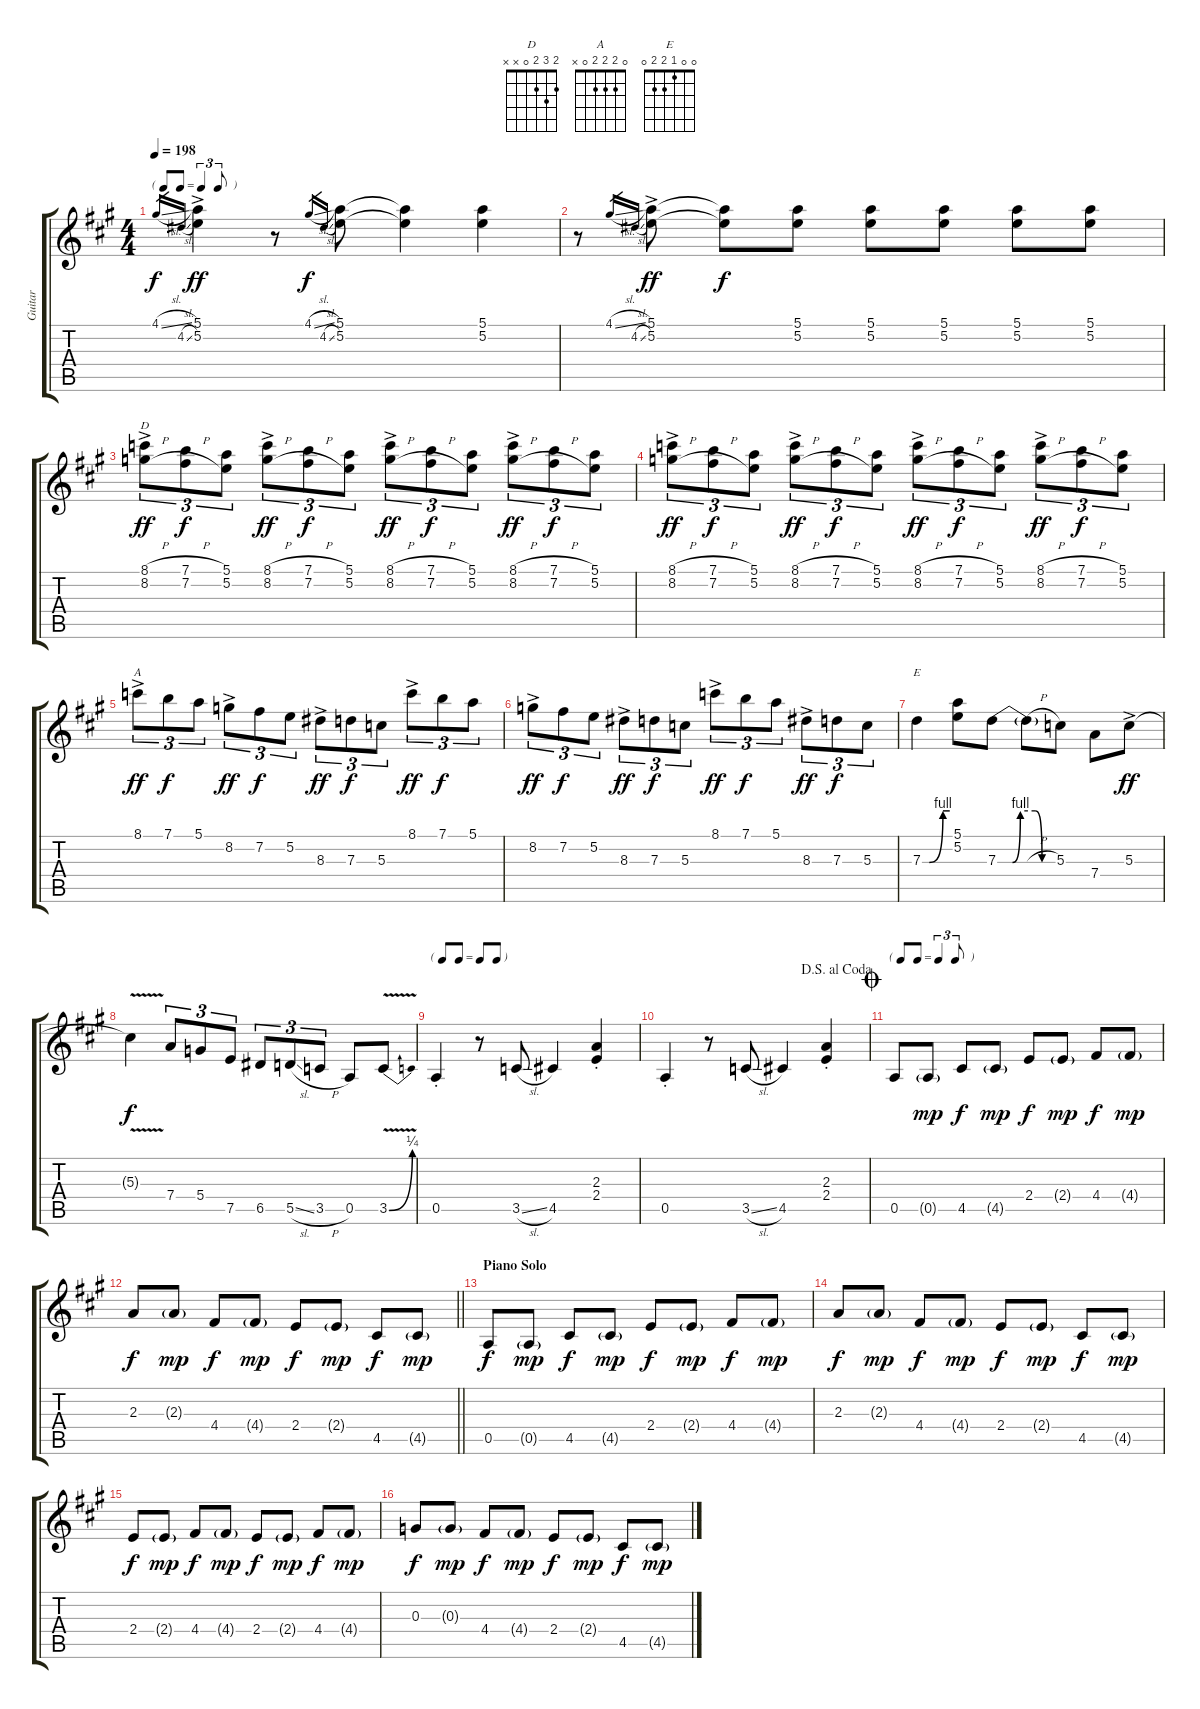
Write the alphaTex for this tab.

\track ("Guitar" "Guitar") {instrument overdrivenguitar}
\staff {score tabs}
\tuning (E4 B3 G3 D3 A2 E2) {hide}
\chord ("D" 2 3 2 0 x x)
\chord ("A" 0 2 2 2 0 x)
\chord ("E" 0 0 1 2 2 0)
\ts (4 4)
\tf triplet8th
\tempo 198
\clef g2
\ks a
4.1{sl}.16{gr dy f} 4.2{sl}.16{gr} (5.1{ac} 5.2{ac}).4{dy ff} r.8 4.1{sl}.16{gr dy f} 4.2{sl}.16{gr} (5.1 5.2).8 (5.1{t} 5.2{t}).4 (5.1 5.2).4 |
r.8 4.1{sl}.16{gr} 4.2{sl}.16{gr} (5.1{ac} 5.2{ac}).8{dy ff} (5.1{t} 5.2{t}).8{dy f} (5.1 5.2).8 (5.1 5.2).8 (5.1 5.2).8 (5.1 5.2).8 (5.1 5.2).8 |
(8.1{h ac} 8.2{h ac}).8{tu (3 2) ch "D" dy ff} (7.1{h} 7.2{h}).8{tu (3 2) dy f} (5.1 5.2).8{tu (3 2)} (8.1{h ac} 8.2{h ac}).8{tu (3 2) dy ff} (7.1{h} 7.2{h}).8{tu (3 2) dy f} (5.1 5.2).8{tu (3 2)} (8.1{h ac} 8.2{h ac}).8{tu (3 2) dy ff} (7.1{h} 7.2{h}).8{tu (3 2) dy f} (5.1 5.2).8{tu (3 2)} (8.1{h ac} 8.2{h ac}).8{tu (3 2) dy ff} (7.1{h} 7.2{h}).8{tu (3 2) dy f} (5.1 5.2).8{tu (3 2)} |
(8.1{h ac} 8.2{h ac}).8{tu (3 2) dy ff} (7.1{h} 7.2{h}).8{tu (3 2) dy f} (5.1 5.2).8{tu (3 2)} (8.1{h ac} 8.2{h ac}).8{tu (3 2) dy ff} (7.1{h} 7.2{h}).8{tu (3 2) dy f} (5.1 5.2).8{tu (3 2)} (8.1{h ac} 8.2{h ac}).8{tu (3 2) dy ff} (7.1{h} 7.2{h}).8{tu (3 2) dy f} (5.1 5.2).8{tu (3 2)} (8.1{h ac} 8.2{h ac}).8{tu (3 2) dy ff} (7.1{h} 7.2{h}).8{tu (3 2) dy f} (5.1 5.2).8{tu (3 2)} |
8.1{ac}.8{tu (3 2) ch "A" dy ff} 7.1.8{tu (3 2) dy f} 5.1.8{tu (3 2)} 8.2{ac}.8{tu (3 2) dy ff} 7.2.8{tu (3 2) dy f} 5.2.8{tu (3 2)} 8.3{ac}.8{tu (3 2) dy ff} 7.3.8{tu (3 2) dy f} 5.3.8{tu (3 2)} 8.1{ac}.8{tu (3 2) dy ff} 7.1.8{tu (3 2) dy f} 5.1.8{tu (3 2)} |
8.2{ac}.8{tu (3 2) dy ff} 7.2.8{tu (3 2) dy f} 5.2.8{tu (3 2)} 8.3{ac}.8{tu (3 2) dy ff} 7.3.8{tu (3 2) dy f} 5.3.8{tu (3 2)} 8.1{ac}.8{tu (3 2) dy ff} 7.1.8{tu (3 2) dy f} 5.1.8{tu (3 2)} 8.3{ac}.8{tu (3 2) dy ff} 7.3.8{tu (3 2) dy f} 5.3.8{tu (3 2)} |
7.3{be (custom 0 0 15 0 45 4 60 4)}.4{ch "E"} (5.1 5.2).8 7.3{be (custom 0 0 15 0 23 4 38 4 45 0 60 0)}.8 7.3{h t}.8 5.3.8 7.4.8 5.3{ac}.8{dy ff} |
5.3{v t}.4{dy f} 7.4.8{tu (3 2)} 5.4.8{tu (3 2)} 7.5.8{tu (3 2)} 6.5.8{tu (3 2)} 5.5{sl}.8{tu (3 2)} 3.5{h}.8{tu (3 2)} 0.5.8 3.5{be (bend 0 0 60 1) v}.8 |
\tf none
0.5{st}.4 r.8 3.5{sl}.8 4.5.4 (2.3{st} 2.4{st}).4 |
\jump dalsegnoalcoda
0.5{st}.4 r.8 3.5{sl}.8 4.5.4 (2.3{st} 2.4{st}).4 |
\tf triplet8th
\jump coda
0.5.8 0.5{g}.8{dy mp} 4.5.8{dy f} 4.5{g}.8{dy mp} 2.4.8{dy f} 2.4{g}.8{dy mp} 4.4.8{dy f} 4.4{g}.8{dy mp} |
\barLineRight lightlight
2.3.8{dy f} 2.3{g}.8{dy mp} 4.4.8{dy f} 4.4{g}.8{dy mp} 2.4.8{dy f} 2.4{g}.8{dy mp} 4.5.8{dy f} 4.5{g}.8{dy mp} |
\section ("" "Piano Solo")
0.5.8{dy f} 0.5{g}.8{dy mp} 4.5.8{dy f} 4.5{g}.8{dy mp} 2.4.8{dy f} 2.4{g}.8{dy mp} 4.4.8{dy f} 4.4{g}.8{dy mp} |
2.3.8{dy f} 2.3{g}.8{dy mp} 4.4.8{dy f} 4.4{g}.8{dy mp} 2.4.8{dy f} 2.4{g}.8{dy mp} 4.5.8{dy f} 4.5{g}.8{dy mp} |
2.4.8{dy f} 2.4{g}.8{dy mp} 4.4.8{dy f} 4.4{g}.8{dy mp} 2.4.8{dy f} 2.4{g}.8{dy mp} 4.4.8{dy f} 4.4{g}.8{dy mp} |
0.3.8{dy f} 0.3{g}.8{dy mp} 4.4.8{dy f} 4.4{g}.8{dy mp} 2.4.8{dy f} 2.4{g}.8{dy mp} 4.5.8{dy f} 4.5{g}.8{dy mp}
